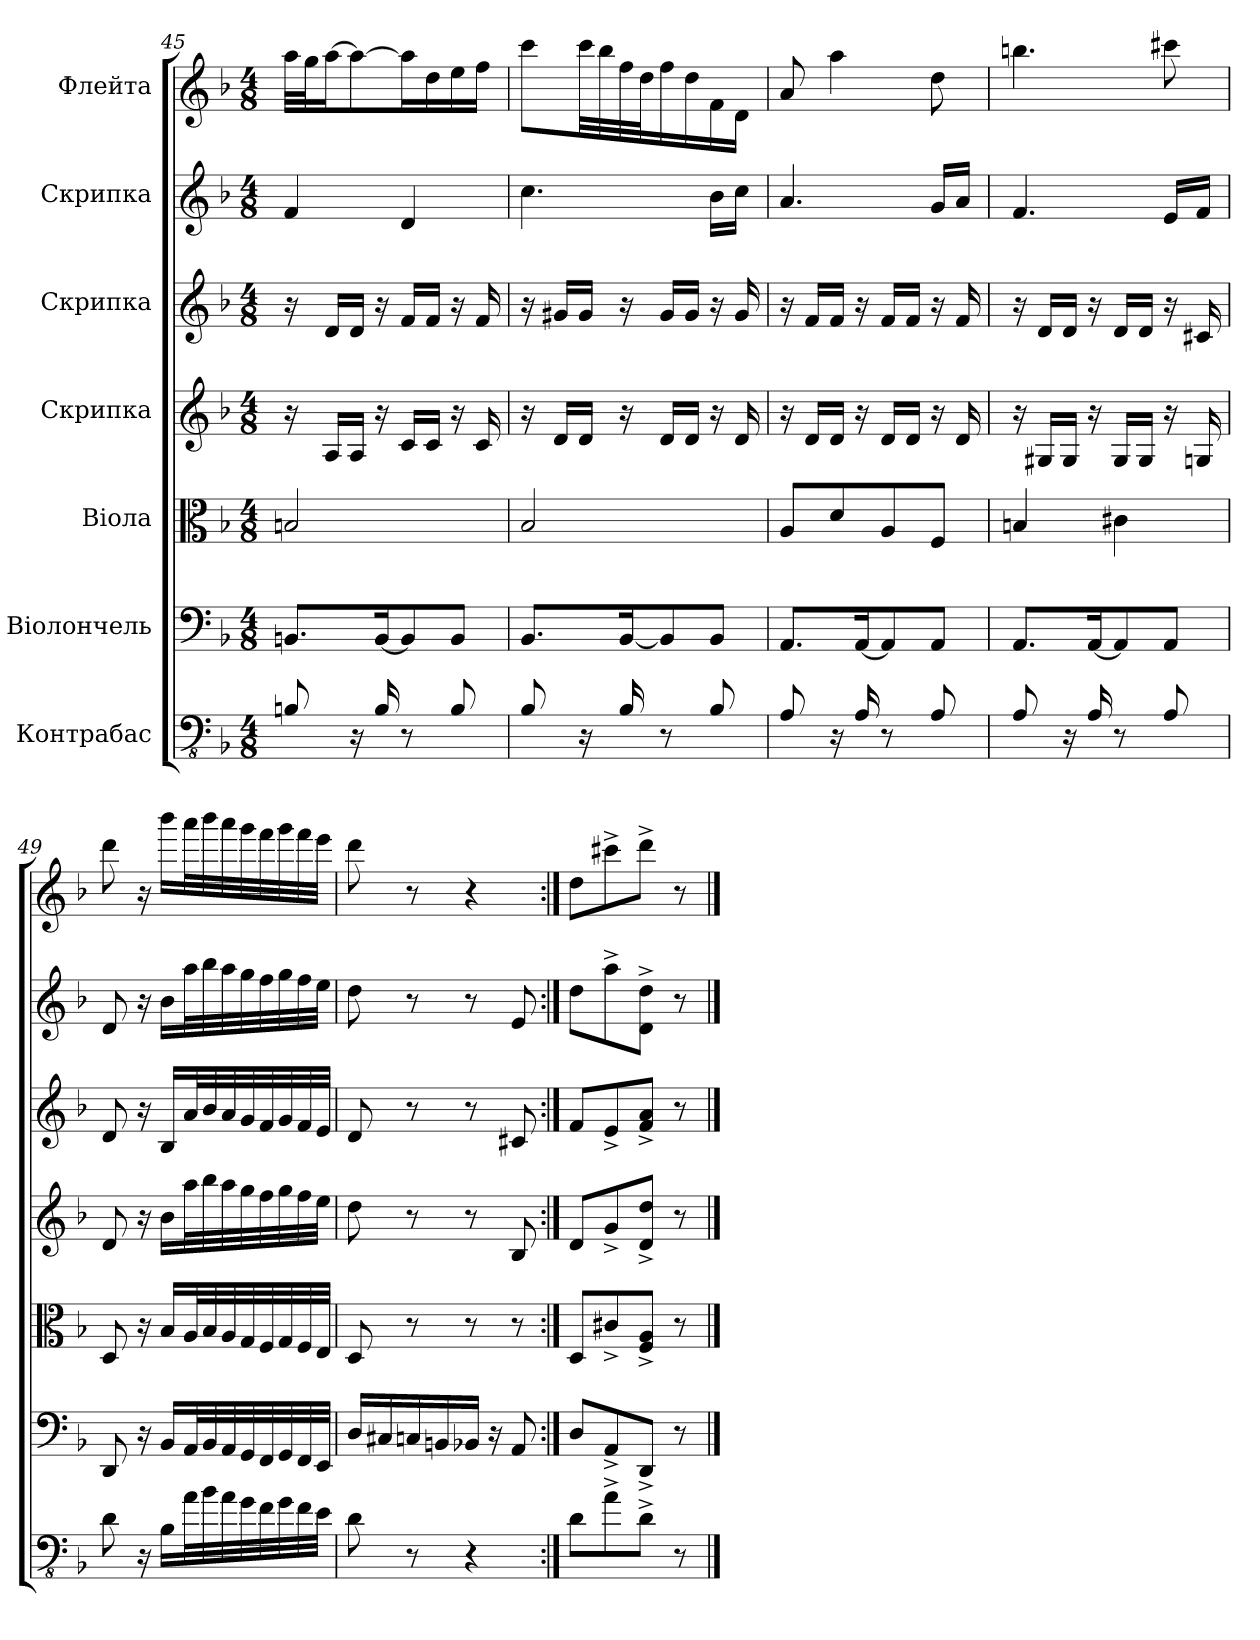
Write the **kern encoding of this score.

**kern	**kern	**kern	**kern	**kern	**kern	**kern
*part7	*part6	*part5	*part4	*part3	*part2	*part1
*staff7	*staff6	*staff5	*staff4	*staff3	*staff2	*staff1
*I"Контрабас	*I"Віолончель	*I"Віола	*I"Скрипка	*I"Скрипка	*I"Скрипка	*I"Флейта
*clefFv4	*clefF4	*clefC3	*clefG2	*clefG2	*clefG2	*clefG2
*ITrd7c12	*	*	*	*	*	*
*k[b-]	*k[b-]	*k[b-]	*k[b-]	*k[b-]	*k[b-]	*k[b-]
*M4/8	*M4/8	*M4/8	*M4/8	*M4/8	*M4/8	*M4/8
=45	=45	=45	=45	=45	=45	=45
8BBBn/	8.BBn/L	2Bn/	16r	16r	4f/	32aa\LLL
.	.	.	.	.	.	32gg\J
.	.	.	16A/LL	16d/LL	.	[16aa\J
16r	.	.	16A/JJ	16d/JJ	.	8aa\_
16BBB/	[16BB/K	.	16r	16r	.	.
8r	8BB/]	.	16c/LL	16f/LL	4d/	16aa\L]
.	.	.	16c/JJ	16f/JJ	.	16dd\
8BBB/	8BB/J	.	16r	16r	.	16ee\
.	.	.	16c/	16f/	.	16ff\JJ
=46	=46	=46	=46	=46	=46	=46
8BBB-/	8.BB-/L	2B-/	16r	16r	4.cc\	8ccc\L
.	.	.	16d/LL	16g#X/LL	.	.
16r	.	.	16d/JJ	16g#/JJ	.	32ccc\LL
.	.	.	.	.	.	32bb-\
16BBB-/	[16BB-/K	.	16r	16r	.	32ff\
.	.	.	.	.	.	32dd\J
8r	8BB-/]	.	16d/LL	16g#/LL	.	16ff\
.	.	.	16d/JJ	16g#/JJ	.	16dd\
8BBB-/	8BB-/J	.	16r	16r	16b-\LL	16f\
.	.	.	16d/	16g#/	16cc\JJ	16d\JJ
!!LO:PB:g=z
=47	=47	=47	=47	=47	=47	=47
8AAA/	8.AA/L	8A/L	16r	16r	4.a/	8a/
.	.	.	16d/LL	16f/LL	.	.
16r	.	8d/	16d/JJ	16f/JJ	.	4aa\
16AAA/	[16AA/K	.	16r	16r	.	.
8r	8AA/]	8A/	16d/LL	16f/LL	.	.
.	.	.	16d/JJ	16f/JJ	.	.
8AAA/	8AA/J	8F/J	16r	16r	16g/LL	8dd\
.	.	.	16d/	16f/	16a/JJ	.
=48	=48	=48	=48	=48	=48	=48
8AAA/	8.AA/L	4Bn/	16r	16r	4.f/	4.bbn\
.	.	.	16G#X/LL	16d/LL	.	.
16r	.	.	16G#/JJ	16d/JJ	.	.
16AAA/	[16AA/K	.	16r	16r	.	.
8r	8AA/]	4c#X\	16G#/LL	16d/LL	.	.
.	.	.	16G#/JJ	16d/JJ	.	.
8AAA/	8AA/J	.	16r	16r	16e/LL	8ccc#X\
.	.	.	16Gn/	16c#X/	16f/JJ	.
=49	=49	=49	=49	=49	=49	=49
8DD\	8DD/	8D/	8d/	8d/	8d/	8ddd\
16r	16r	16r	16r	16r	16r	16r
16BBB-\LL	16BB-/LL	16B-/LL	16b-\LL	16B-/LL	16b-\LL	16bbb-\LL
32AA\L	32AA/L	32A/L	32aa\L	32a/L	32aa\L	32aaa\L
32BB-\	32BB-/	32B-/	32bb-\	32b-/	32bb-\	32bbb-\
32AA\	32AA/	32A/	32aa\	32a/	32aa\	32aaa\
32GG\	32GG/	32G/	32gg\	32g/	32gg\	32ggg\
32FF\	32FF/	32F/	32ff\	32f/	32ff\	32fff\
32GG\	32GG/	32G/	32gg\	32g/	32gg\	32ggg\
32FF\	32FF/	32F/	32ff\	32f/	32ff\	32fff\
32EE\JJJ	32EE/JJJ	32E/JJJ	32ee\JJJ	32e/JJJ	32ee\JJJ	32eee\JJJ
!!LO:PB:g=z
=50	=50	=50	=50	=50	=50	=50
8DD\	16D/LL	8D/	8dd\	8d/	8dd\	8ddd\
.	16C#X/	.	.	.	.	.
8r	16Cn/	8r	8r	8r	8r	8r
.	16BBn/	.	.	.	.	.
4r	16BB-X/JJ	8r	8r	8r	8r	4r
.	16r	.	.	.	.	.
.	8AA/	8r	8B-/	8c#X/	8e/	.
=51:|!	=51:|!	=51:|!	=51:|!	=51:|!	=51:|!	=51:|!
8DD\L	8D/L	8D/L	8d/L	8f/L	8dd\L	8dd\L
8AA^\	8AA^/	8c#X^/	8g^/	8e^/	8aa^\	8ccc#X^\
8DD^\J	8DD^/J	8F/^ 8A/^J	8d/^ 8dd/^J	8f/^ 8a/^J	8d\^ 8dd\^J	8ddd^\J
8r	8r	8r	8r	8r	8r	8r
==	==	==	==	==	==	==
*-	*-	*-	*-	*-	*-	*-
